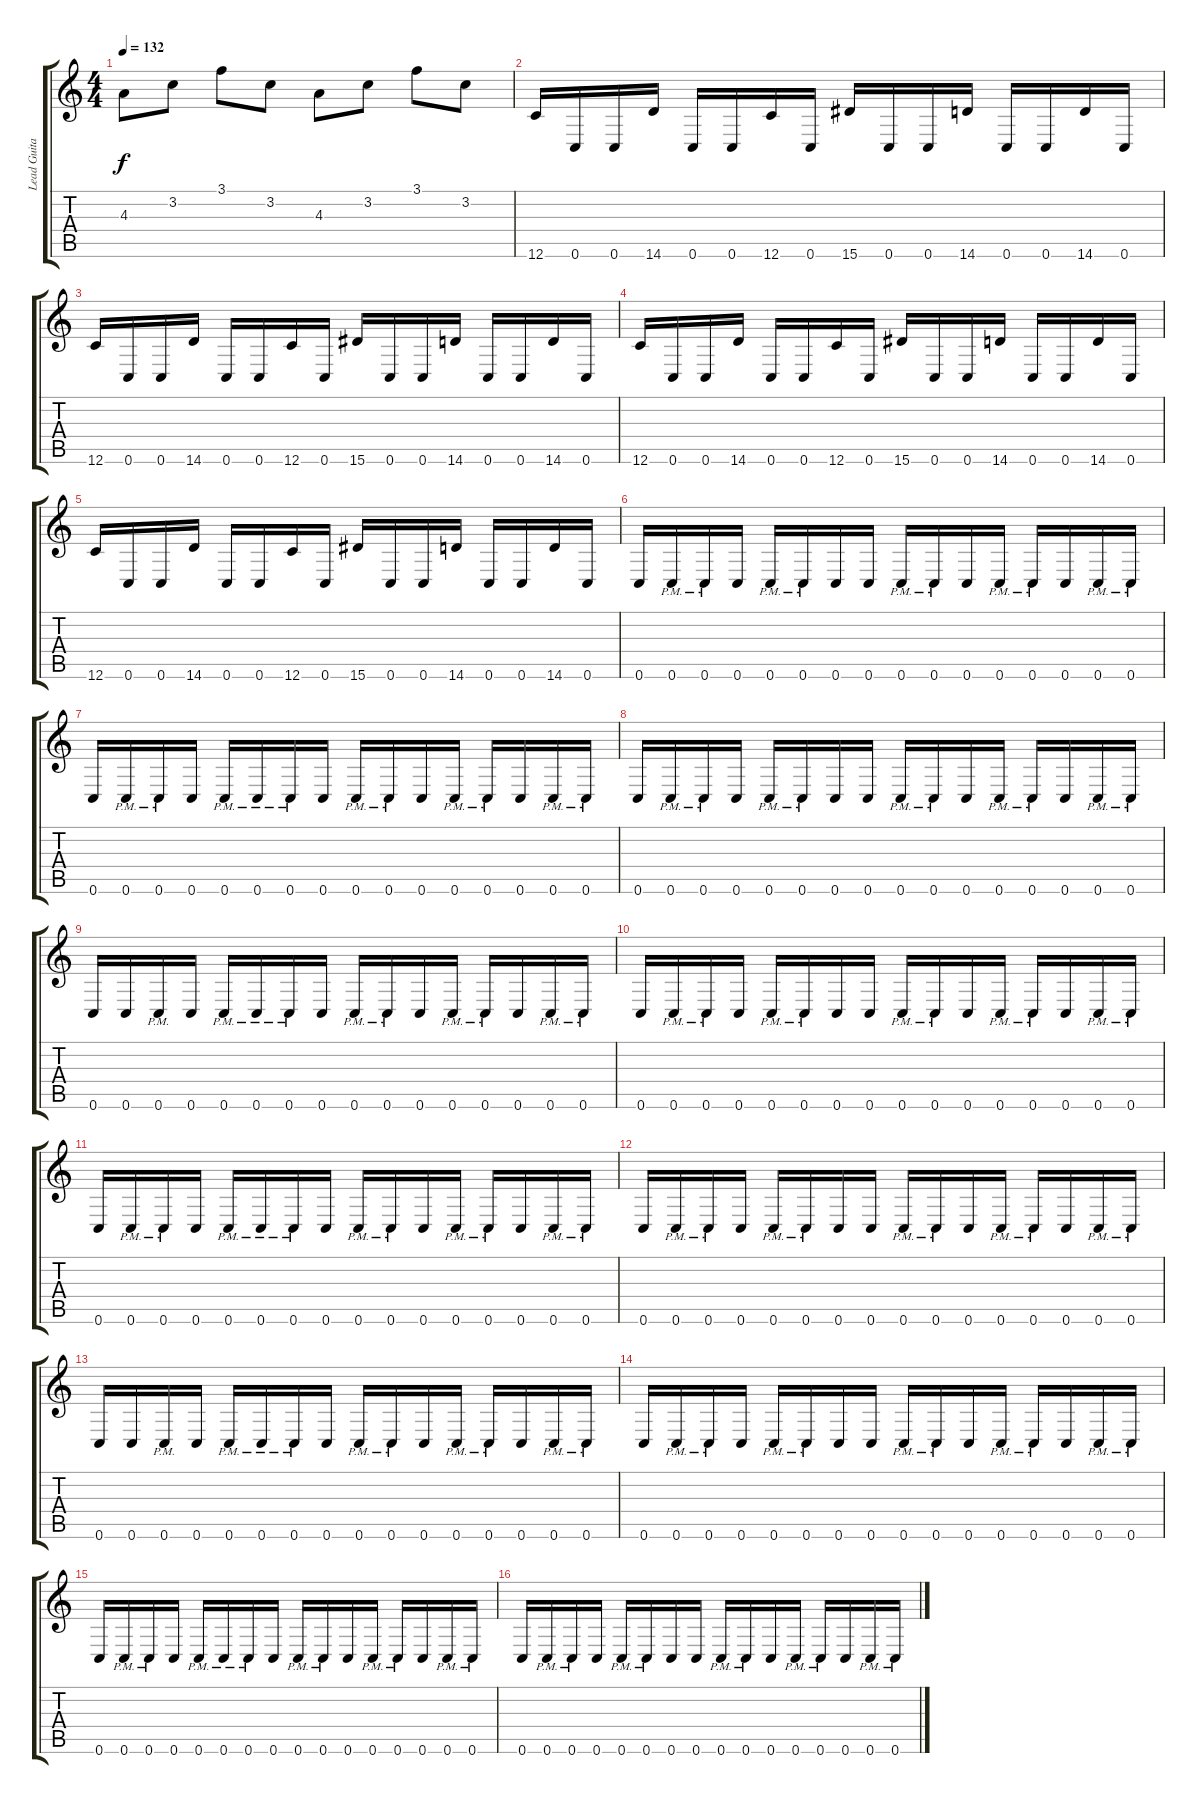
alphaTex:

\track ("Lead Guitar" "Lead Guita") {instrument distortionguitar}
\staff {score tabs}
\tuning (D4 A3 F3 C3 G2 C2) {hide}
\ts (4 4)
\tempo 132
\clef g2
\ks c
4.3.8{dy f} 3.2.8 3.1.8 3.2.8 4.3.8 3.2.8 3.1.8 3.2.8 |
12.6.16 0.6.16 0.6.16 14.6.16 0.6.16 0.6.16 12.6.16 0.6.16 15.6.16 0.6.16 0.6.16 14.6.16 0.6.16 0.6.16 14.6.16 0.6.16 |
12.6.16 0.6.16 0.6.16 14.6.16 0.6.16 0.6.16 12.6.16 0.6.16 15.6.16 0.6.16 0.6.16 14.6.16 0.6.16 0.6.16 14.6.16 0.6.16 |
12.6.16 0.6.16 0.6.16 14.6.16 0.6.16 0.6.16 12.6.16 0.6.16 15.6.16 0.6.16 0.6.16 14.6.16 0.6.16 0.6.16 14.6.16 0.6.16 |
12.6.16 0.6.16 0.6.16 14.6.16 0.6.16 0.6.16 12.6.16 0.6.16 15.6.16 0.6.16 0.6.16 14.6.16 0.6.16 0.6.16 14.6.16 0.6.16 |
0.6.16 0.6{pm}.16 0.6{pm}.16 0.6.16 0.6{pm}.16 0.6{pm}.16 0.6.16 0.6.16 0.6{pm}.16 0.6{pm}.16 0.6.16 0.6{pm}.16 0.6{pm}.16 0.6.16 0.6{pm}.16 0.6{pm}.16 |
0.6.16 0.6{pm}.16 0.6{pm}.16 0.6.16 0.6{pm}.16 0.6{pm}.16 0.6{pm}.16 0.6.16 0.6{pm}.16 0.6{pm}.16 0.6.16 0.6{pm}.16 0.6{pm}.16 0.6.16 0.6{pm}.16 0.6{pm}.16 |
0.6.16 0.6{pm}.16 0.6{pm}.16 0.6.16 0.6{pm}.16 0.6{pm}.16 0.6.16 0.6.16 0.6{pm}.16 0.6{pm}.16 0.6.16 0.6{pm}.16 0.6{pm}.16 0.6.16 0.6{pm}.16 0.6{pm}.16 |
0.6.16 0.6.16 0.6{pm}.16 0.6.16 0.6{pm}.16 0.6{pm}.16 0.6{pm}.16 0.6.16 0.6{pm}.16 0.6{pm}.16 0.6.16 0.6{pm}.16 0.6{pm}.16 0.6.16 0.6{pm}.16 0.6{pm}.16 |
0.6.16 0.6{pm}.16 0.6{pm}.16 0.6.16 0.6{pm}.16 0.6{pm}.16 0.6.16 0.6.16 0.6{pm}.16 0.6{pm}.16 0.6.16 0.6{pm}.16 0.6{pm}.16 0.6.16 0.6{pm}.16 0.6{pm}.16 |
0.6.16 0.6{pm}.16 0.6{pm}.16 0.6.16 0.6{pm}.16 0.6{pm}.16 0.6{pm}.16 0.6.16 0.6{pm}.16 0.6{pm}.16 0.6.16 0.6{pm}.16 0.6{pm}.16 0.6.16 0.6{pm}.16 0.6{pm}.16 |
0.6.16 0.6{pm}.16 0.6{pm}.16 0.6.16 0.6{pm}.16 0.6{pm}.16 0.6.16 0.6.16 0.6{pm}.16 0.6{pm}.16 0.6.16 0.6{pm}.16 0.6{pm}.16 0.6.16 0.6{pm}.16 0.6{pm}.16 |
0.6.16 0.6.16 0.6{pm}.16 0.6.16 0.6{pm}.16 0.6{pm}.16 0.6{pm}.16 0.6.16 0.6{pm}.16 0.6{pm}.16 0.6.16 0.6{pm}.16 0.6{pm}.16 0.6.16 0.6{pm}.16 0.6{pm}.16 |
0.6.16 0.6{pm}.16 0.6{pm}.16 0.6.16 0.6{pm}.16 0.6{pm}.16 0.6.16 0.6.16 0.6{pm}.16 0.6{pm}.16 0.6.16 0.6{pm}.16 0.6{pm}.16 0.6.16 0.6{pm}.16 0.6{pm}.16 |
0.6.16 0.6{pm}.16 0.6{pm}.16 0.6.16 0.6{pm}.16 0.6{pm}.16 0.6{pm}.16 0.6.16 0.6{pm}.16 0.6{pm}.16 0.6.16 0.6{pm}.16 0.6{pm}.16 0.6.16 0.6{pm}.16 0.6{pm}.16 |
0.6.16 0.6{pm}.16 0.6{pm}.16 0.6.16 0.6{pm}.16 0.6{pm}.16 0.6.16 0.6.16 0.6{pm}.16 0.6{pm}.16 0.6.16 0.6{pm}.16 0.6{pm}.16 0.6.16 0.6{pm}.16 0.6{pm}.16
